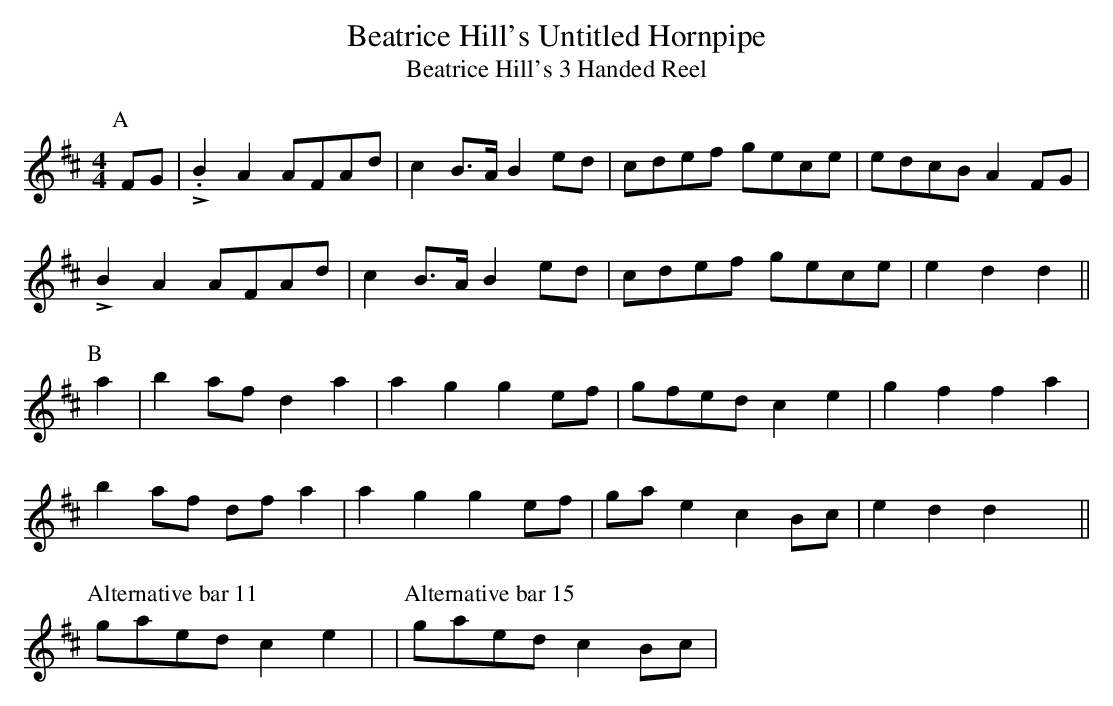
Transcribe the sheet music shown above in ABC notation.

X:1
T:Beatrice Hill's Untitled Hornpipe
T:Beatrice Hill's 3 Handed Reel
M:4/4
L:1/8
K:Dmaj
[P:A]FG| L.B2A2 AFAd | c2 B>A B2 ed| cdef gece| edcB A2FG|
LB2A2 AFAd | c2B>A B2ed | cdef gece | e2d2d2||
[P:B]a2| b2af d2a2 | a2 g2 g2ef | gfed c2e2 | g2f2f2a2 |
b2af dfa2 | a2g2 g2ef | gae2 c2Bc | e2d2d2x2||
[P:Alternative bar 11]gaed c2e2 | |[P:Alternative bar 15]  gaed c2Bc |
